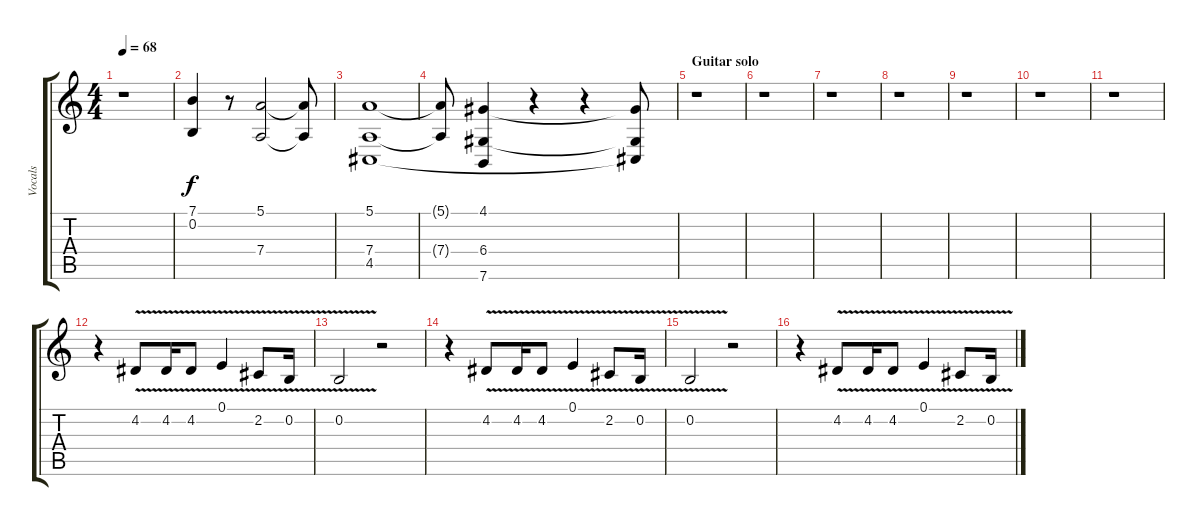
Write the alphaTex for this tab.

\track ("Vocals" "Vocals") {instrument choiraahs}
\staff {score tabs}
\tuning (E4 B3 G3 D3 A2 E2) {hide}
\ts (4 4)
\tempo 68
\clef g2
\ks c
r.1{dy f} |
(7.1 0.2).4 r.8 (5.1 7.4).2 (5.1{t} 7.4{t}).8 |
(5.1 7.4 4.5).1 |
(5.1{t} 7.4{t}).8{volume 11} (4.1 6.4 7.6).4{volume 9} r.4{volume 8} r.4{volume 5} (4.1{t} 6.4{t} 4.5{t}).8 |
\section ("" "Guitar solo")
r.1 |
r.1 |
r.1 |
r.1 |
r.1 |
r.1 |
r.1 |
r.4{volume 14 instrument choiraahs} 4.2{v}.8 4.2{v}.16 4.2{v}.8 0.1{v}.4 2.2{v}.8 0.2{v}.16 |
0.2{v}.2 r.2 |
r.4 4.2{v}.8 4.2{v}.16 4.2{v}.8 0.1{v}.4 2.2{v}.8 0.2{v}.16 |
0.2{v}.2 r.2 |
r.4 4.2{v}.8 4.2{v}.16 4.2{v}.8 0.1{v}.4 2.2{v}.8 0.2{v}.16
